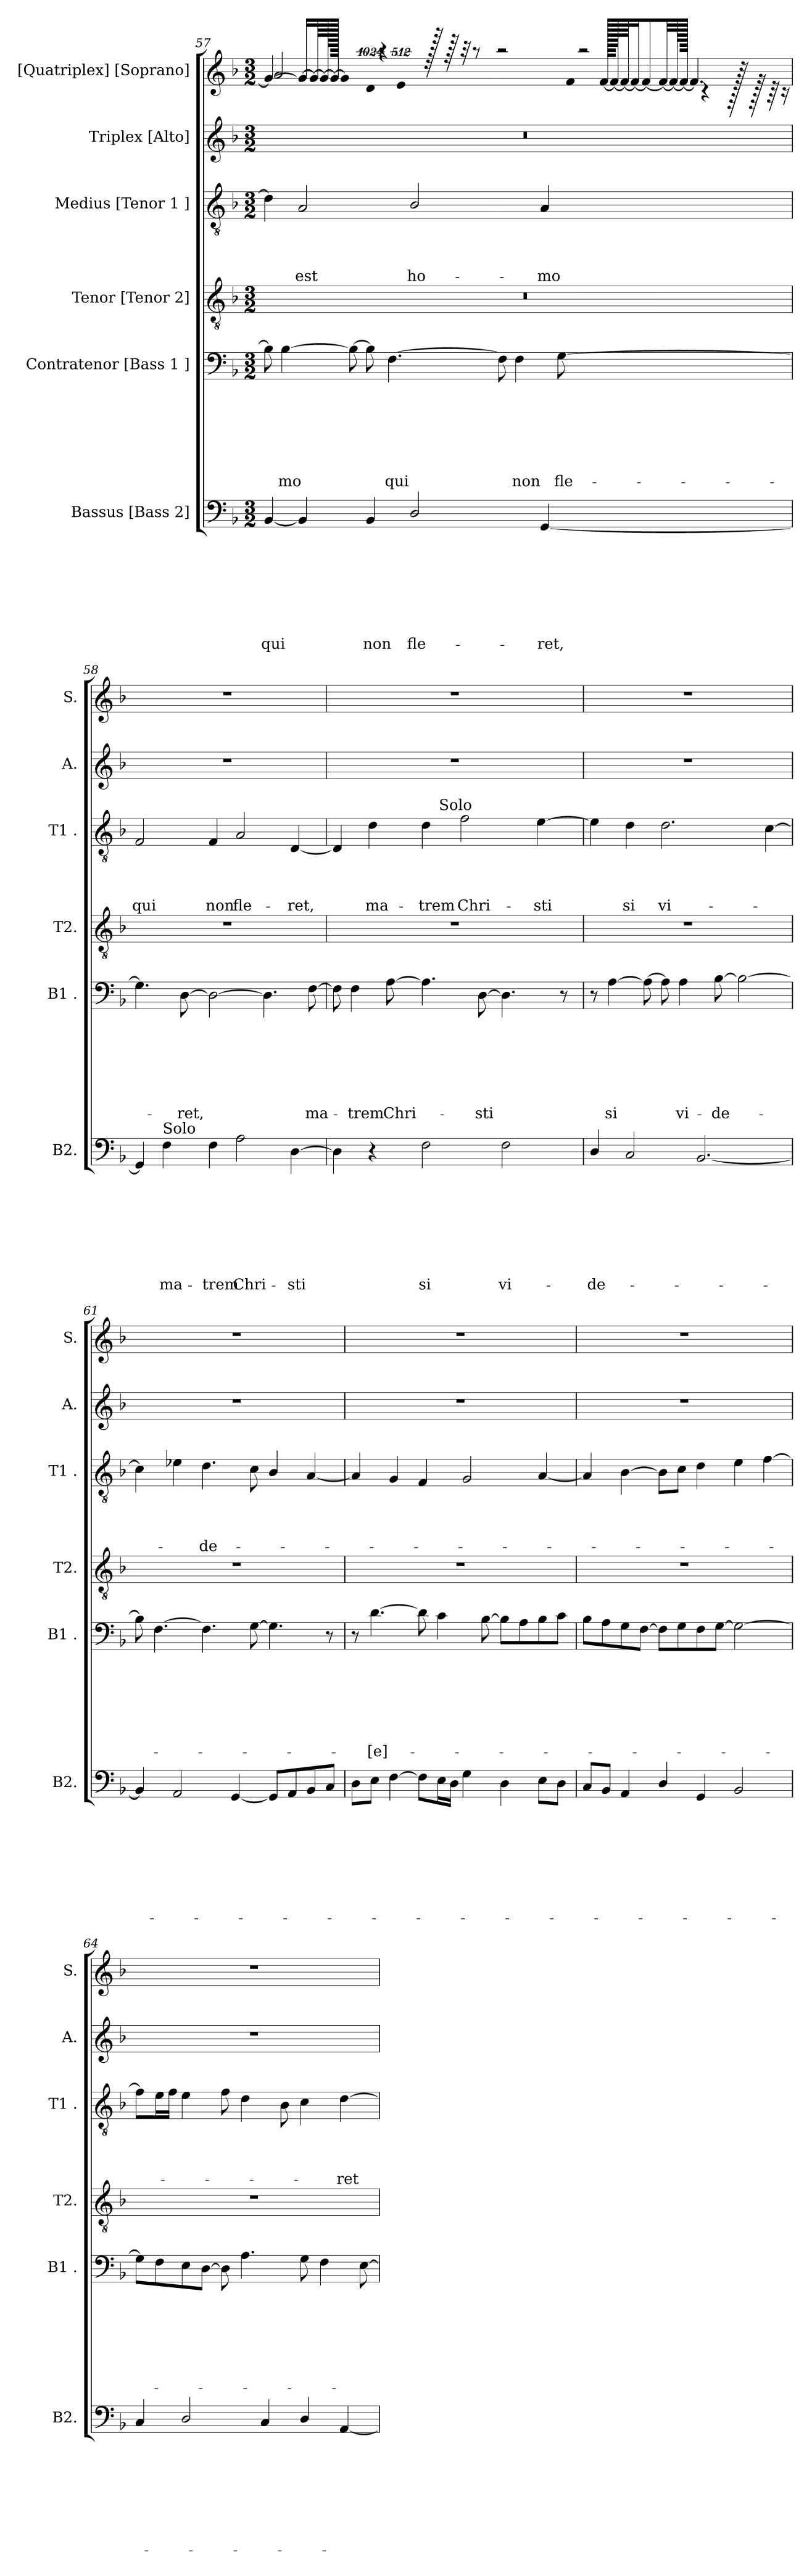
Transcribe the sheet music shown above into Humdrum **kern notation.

**kern	**text	**text	**text	**text	**text	**text	**text	**text	**kern	**text	**text	**text	**text	**text	**text	**text	**kern	**kern	**text	**text	**text	**text	**kern	**kern
*part6	*part6	*part6	*part6	*part6	*part6	*part6	*part6	*part6	*part5	*part5	*part5	*part5	*part5	*part5	*part5	*part5	*part4	*part3	*part3	*part3	*part3	*part3	*part2	*part1
*staff6	*staff6	*staff6	*staff6	*staff6	*staff6	*staff6	*staff6	*staff6	*staff5	*staff5	*staff5	*staff5	*staff5	*staff5	*staff5	*staff5	*staff4	*staff3	*staff3	*staff3	*staff3	*staff3	*staff2	*staff1
*I"Bassus [Bass 2]	*	*	*	*	*	*	*	*	*I"Contratenor [Bass 1 ]	*	*	*	*	*	*	*	*I"Tenor [Tenor 2]	*I"Medius [Tenor 1 ]	*	*	*	*	*I"Triplex [Alto]	*I"[Quatriplex] [Soprano]
*I'B2.	*	*	*	*	*	*	*	*	*I'B1 .	*	*	*	*	*	*	*	*I'T2.	*I'T1 .	*	*	*	*	*I'A.	*I'S.
*clefF4	*	*	*	*	*	*	*	*	*clefF4	*	*	*	*	*	*	*	*clefGv2	*clefGv2	*	*	*	*	*clefG2	*clefG2
*k[b-]	*	*	*	*	*	*	*	*	*k[b-]	*	*	*	*	*	*	*	*k[b-]	*k[b-]	*	*	*	*	*k[b-]	*k[b-]
*F:	*	*	*	*	*	*	*	*	*F:	*	*	*	*	*	*	*	*F:	*F:	*	*	*	*	*F:	*F:
*M3/2	*	*	*	*	*	*	*	*	*M3/2	*	*	*	*	*	*	*	*M3/2	*M3/2	*	*	*	*	*M3/2	*M3/2
=57	=57	=57	=57	=57	=57	=57	=57	=57	=57	=57	=57	=57	=57	=57	=57	=57	=57	=57	=57	=57	=57	=57	=57	=57
!	!	!	!	!	!	!	!	!LO:LY:b	!	!	!	!	!	!	!	!	!	!	!	!	!	!	!	!
*	*	*	*	*	*	*	*	*	*	*	*	*	*	*	*	*	*	*	*	*	*	*	*	*^
[<4BB-/	.	.	.	.	.	.	.	qui	8B-\]	.	.	.	.	.	.	.	1.r	4d\]	.	.	.	.	1.r	4g/_	2a/
!	!	!	!	!	!	!	!	!	!	!	!	!	!	!	!	!LO:LY:b	!	!	!	!	!	!	!	!	!
.	.	.	.	.	.	.	.	.	[<4B-\	.	.	.	.	.	.	-mo	.	.	.	.	.	.	.	.	.
!	!	!	!	!	!	!	!	!	!	!	!	!	!	!	!	!	!	!	!	!	!	!LO:LY:b	!	!	!
4BB-/]	.	.	.	.	.	.	.	.	.	.	.	.	.	.	.	.	.	2A/	.	.	.	est	.	16g/LL_	.
.	.	.	.	.	.	.	.	.	.	.	.	.	.	.	.	.	.	.	.	.	.	.	.	64g/LL_	.
.	.	.	.	.	.	.	.	.	.	.	.	.	.	.	.	.	.	.	.	.	.	.	.	256g/LL_	.
.	.	.	.	.	.	.	.	.	.	.	.	.	.	.	.	.	.	.	.	.	.	.	.	1024g/JJJJJJkk_	.
.	.	.	.	.	.	.	.	.	.	.	.	.	.	.	.	.	.	.	.	.	.	.	.	4096g/]	.
.	.	.	.	.	.	.	.	.	.	.	.	.	.	.	.	.	.	.	.	.	.	.	.	4096raa	.
.	.	.	.	.	.	.	.	.	.	.	.	.	.	.	.	.	.	.	.	.	.	.	.	2048raa	.
.	.	.	.	.	.	.	.	.	.	.	.	.	.	.	.	.	.	.	.	.	.	.	.	512raa	.
.	.	.	.	.	.	.	.	.	.	.	.	.	.	.	.	.	.	.	.	.	.	.	.	128raa	.
.	.	.	.	.	.	.	.	.	.	.	.	.	.	.	.	.	.	.	.	.	.	.	.	32raa	.
.	.	.	.	.	.	.	.	.	8B-\_	.	.	.	.	.	.	.	.	.	.	.	.	.	.	8raa	.
!	!	!	!	!	!	!	!	!LO:LY:b	!	!	!	!	!	!	!	!	!	!	!	!	!	!	!	!	!LO:N:vis=4
4BB-/	.	.	.	.	.	.	.	non	8B-\]	.	.	.	.	.	.	.	.	.	.	.	.	.	.	2raa	4096%683d/
!	!	!	!	!	!	!	!	!	!	!	!	!	!	!	!	!LO:LY:b	!	!	!	!	!	!	!	!	!
.	.	.	.	.	.	.	.	.	[4.F\	.	.	.	.	.	.	qui	.	.	.	.	.	.	.	.	.
!	!	!	!	!	!	!	!	!	!	!	!	!	!	!	!	!	!	!	!	!	!	!	!	!	!LO:N:vis=4
.	.	.	.	.	.	.	.	.	.	.	.	.	.	.	.	.	.	.	.	.	.	.	.	.	2048%341e/
!	!	!	!	!	!	!	!	!LO:LY:b	!	!	!	!	!	!	!	!	!	!	!	!	!	!LO:LY:b	!	!	!
2D/	.	.	.	.	.	.	.	fle-	.	.	.	.	.	.	.	.	.	2B-/	.	.	.	ho-	.	.	.
.	.	.	.	.	.	.	.	.	.	.	.	.	.	.	.	.	.	.	.	.	.	.	.	.	8ryy
.	.	.	.	.	.	.	.	.	.	.	.	.	.	.	.	.	.	.	.	.	.	.	.	.	32ryy
.	.	.	.	.	.	.	.	.	.	.	.	.	.	.	.	.	.	.	.	.	.	.	.	.	128ryy
.	.	.	.	.	.	.	.	.	.	.	.	.	.	.	.	.	.	.	.	.	.	.	.	.	512ryy
.	.	.	.	.	.	.	.	.	.	.	.	.	.	.	.	.	.	.	.	.	.	.	.	.	2048.ryy
.	.	.	.	.	.	.	.	.	8F\]	.	.	.	.	.	.	.	.	.	.	.	.	.	.	2raa	8ryy
!	!	!	!	!	!	!	!	!	!	!	!	!	!	!	!	!LO:LY:b	!	!	!	!	!	!	!	!	!
.	.	.	.	.	.	.	.	.	4F\	.	.	.	.	.	.	non	.	.	.	.	.	.	.	.	32ryy
.	.	.	.	.	.	.	.	.	.	.	.	.	.	.	.	.	.	.	.	.	.	.	.	.	128ryy
.	.	.	.	.	.	.	.	.	.	.	.	.	.	.	.	.	.	.	.	.	.	.	.	.	512ryy
.	.	.	.	.	.	.	.	.	.	.	.	.	.	.	.	.	.	.	.	.	.	.	.	.	2048ryy
.	.	.	.	.	.	.	.	.	.	.	.	.	.	.	.	.	.	.	.	.	.	.	.	.	4096ryy
.	.	.	.	.	.	.	.	.	.	.	.	.	.	.	.	.	.	.	.	.	.	.	.	.	[>4096f/
.	.	.	.	.	.	.	.	.	.	.	.	.	.	.	.	.	.	.	.	.	.	.	.	.	[>1024f/KKLLLLLL
.	.	.	.	.	.	.	.	.	.	.	.	.	.	.	.	.	.	.	.	.	.	.	.	.	256f/JJ_
.	.	.	.	.	.	.	.	.	.	.	.	.	.	.	.	.	.	.	.	.	.	.	.	.	64f/JJ_
.	.	.	.	.	.	.	.	.	.	.	.	.	.	.	.	.	.	.	.	.	.	.	.	.	16f/J_
!	!	!	!	!	!	!	!	!LO:LY:b	!	!	!	!	!	!	!	!	!	!	!	!	!	!LO:LY:b	!	!	!
[4GG/	.	.	.	.	.	.	.	-ret,	.	.	.	.	.	.	.	.	.	4A/	.	.	.	-mo	.	.	8f/_
!	!	!	!	!	!	!	!	!	!	!	!	!	!	!	!	!LO:LY:b	!	!	!	!	!	!	!	!	!
.	.	.	.	.	.	.	.	.	[8G\	.	.	.	.	.	.	fle-	.	.	.	.	.	.	.	.	32f/LL_
.	.	.	.	.	.	.	.	.	.	.	.	.	.	.	.	.	.	.	.	.	.	.	.	.	128f/LL_
.	.	.	.	.	.	.	.	.	.	.	.	.	.	.	.	.	.	.	.	.	.	.	.	.	512f/JJJJJkk_
.	.	.	.	.	.	.	.	.	.	.	.	.	.	.	.	.	.	.	.	.	.	.	.	.	2048.f/]
.	.	.	.	.	.	.	.	.	.	.	.	.	.	.	.	.	.	.	.	.	.	.	.	.	4096rc
.	.	.	.	.	.	.	.	.	.	.	.	.	.	.	.	.	.	.	.	.	.	.	.	.	1024rc
.	.	.	.	.	.	.	.	.	.	.	.	.	.	.	.	.	.	.	.	.	.	.	.	.	256rc
.	.	.	.	.	.	.	.	.	.	.	.	.	.	.	.	.	.	.	.	.	.	.	.	.	64rc
.	.	.	.	.	.	.	.	.	.	.	.	.	.	.	.	.	.	.	.	.	.	.	.	.	16rc
=58	=58	=58	=58	=58	=58	=58	=58	=58	=58	=58	=58	=58	=58	=58	=58	=58	=58	=58	=58	=58	=58	=58	=58	=58	=58
!	!	!	!	!	!	!	!	!	!	!	!	!	!	!	!	!	!	!	!	!	!	!LO:LY:b	!	!	!
*	*	*	*	*	*	*	*	*	*	*	*	*	*	*	*	*	*	*	*	*	*	*	*	*v	*v
4GG/]	.	.	.	.	.	.	.	.	4.G\]	.	.	.	.	.	.	.	1.r	2F/	.	.	.	qui	1.r	1.r
!LO:TX:a:t=Solo	!	!	!	!	!	!	!	!	!	!	!	!	!	!	!	!	!	!	!	!	!	!	!	!
!	!	!	!	!	!	!	!	!LO:LY:b	!	!	!	!	!	!	!	!	!	!	!	!	!	!	!	!
4F\	.	.	.	.	.	.	.	ma-	.	.	.	.	.	.	.	.	.	.	.	.	.	.	.	.
!	!	!	!	!	!	!	!	!	!	!	!	!	!	!	!	!LO:LY:b	!	!	!	!	!	!	!	!
.	.	.	.	.	.	.	.	.	[8D	.	.	.	.	.	.	-ret,	.	.	.	.	.	.	.	.
!	!	!	!	!	!	!	!	!LO:LY:b	!	!	!	!	!	!	!	!	!	!	!	!	!	!LO:LY:b	!	!
4F\	.	.	.	.	.	.	.	-trem	2D\_	.	.	.	.	.	.	.	.	4F/	.	.	.	non	.	.
!	!	!	!	!	!	!	!	!LO:LY:b	!	!	!	!	!	!	!	!	!	!	!	!	!	!LO:LY:b	!	!
2A\	.	.	.	.	.	.	.	Chri-	.	.	.	.	.	.	.	.	.	2A/	.	.	.	fle-	.	.
.	.	.	.	.	.	.	.	.	4.D\]	.	.	.	.	.	.	.	.	.	.	.	.	.	.	.
!	!	!	!	!	!	!	!	!LO:LY:b	!	!	!	!	!	!	!	!	!	!	!	!	!	!LO:LY:b	!	!
[4D\	.	.	.	.	.	.	.	-sti	.	.	.	.	.	.	.	.	.	[4D/	.	.	.	-ret,	.	.
!	!	!	!	!	!	!	!	!	!	!	!	!	!	!	!	!LO:LY:b	!	!	!	!	!	!	!	!
.	.	.	.	.	.	.	.	.	[8F\	.	.	.	.	.	.	ma-	.	.	.	.	.	.	.	.
=59	=59	=59	=59	=59	=59	=59	=59	=59	=59	=59	=59	=59	=59	=59	=59	=59	=59	=59	=59	=59	=59	=59	=59	=59
*	*	*	*	*	*	*	*	*	*	*	*	*	*	*	*	*	*	*^	*	*	*	*	*	*
4D\]	.	.	.	.	.	.	.	.	8F\]	.	.	.	.	.	.	.	1.r	4D/]	2ryy	.	.	.	.	1.r	1.r
!	!	!	!	!	!	!	!	!	!	!	!	!	!	!	!	!LO:LY:b	!	!	!	!	!	!	!	!	!
.	.	.	.	.	.	.	.	.	4F\	.	.	.	.	.	.	-trem	.	.	.	.	.	.	.	.	.
!	!	!	!	!	!	!	!	!	!	!	!	!	!	!	!	!	!	!	!	!	!	!	!LO:LY:b	!	!
4r	.	.	.	.	.	.	.	.	.	.	.	.	.	.	.	.	.	4d\	.	.	.	.	ma-	.	.
!	!	!	!	!	!	!	!	!	!	!	!	!	!	!	!	!LO:LY:b	!	!	!	!	!	!	!	!	!
.	.	.	.	.	.	.	.	.	[8A\	.	.	.	.	.	.	Chri-	.	.	.	.	.	.	.	.	.
!	!	!	!	!	!	!	!	!LO:LY:b	!	!	!	!	!	!	!	!	!	!	!	!	!	!	!LO:LY:b	!	!
2F\	.	.	.	.	.	.	.	si	4.A\]	.	.	.	.	.	.	.	.	4d\	16ryy	.	.	.	-trem	.	.
.	.	.	.	.	.	.	.	.	.	.	.	.	.	.	.	.	.	.	64ryy	.	.	.	.	.	.
!	!	!	!	!	!	!	!	!	!	!	!	!	!	!	!	!	!	!	!LO:TX:a:t=Solo	!	!	!	!	!	!
.	.	.	.	.	.	.	.	.	.	.	.	.	.	.	.	.	.	.	2ryy	.	.	.	.	.	.
!	!	!	!	!	!	!	!	!	!	!	!	!	!	!	!	!	!	!	!	!	!	!	!LO:LY:b	!	!
.	.	.	.	.	.	.	.	.	.	.	.	.	.	.	.	.	.	2f\	.	.	.	.	Chri-	.	.
!	!	!	!	!	!	!	!	!	!	!	!	!	!	!	!	!LO:LY:b	!	!	!	!	!	!	!	!	!
.	.	.	.	.	.	.	.	.	[8D\	.	.	.	.	.	.	-sti	.	.	.	.	.	.	.	.	.
!	!	!	!	!	!	!	!	!LO:LY:b	!	!	!	!	!	!	!	!	!	!	!	!	!	!	!	!	!
2F\	.	.	.	.	.	.	.	vi-	4.D\]	.	.	.	.	.	.	.	.	.	.	.	.	.	.	.	.
.	.	.	.	.	.	.	.	.	.	.	.	.	.	.	.	.	.	.	4ryy	.	.	.	.	.	.
!	!	!	!	!	!	!	!	!	!	!	!	!	!	!	!	!	!	!	!	!	!	!	!LO:LY:b	!	!
.	.	.	.	.	.	.	.	.	.	.	.	.	.	.	.	.	.	[4e\	.	.	.	.	-sti	.	.
.	.	.	.	.	.	.	.	.	.	.	.	.	.	.	.	.	.	.	8ryy	.	.	.	.	.	.
.	.	.	.	.	.	.	.	.	8r	.	.	.	.	.	.	.	.	.	.	.	.	.	.	.	.
.	.	.	.	.	.	.	.	.	.	.	.	.	.	.	.	.	.	.	32.ryy	.	.	.	.	.	.
!!LO:LB:g=z
=60	=60	=60	=60	=60	=60	=60	=60	=60	=60	=60	=60	=60	=60	=60	=60	=60	=60	=60	=60	=60	=60	=60	=60	=60	=60
!	!	!	!	!	!	!	!	!LO:LY:b	!	!	!	!	!	!	!	!	!	!	!	!	!	!	!	!	!
*	*	*	*	*	*	*	*	*	*	*	*	*	*	*	*	*	*	*v	*v	*	*	*	*	*	*
4D/	.	.	.	.	.	.	.	-de-	8r	.	.	.	.	.	.	.	1.r	4e\]	.	.	.	.	1.r	1.r
!	!	!	!	!	!	!	!	!	!	!	!	!	!	!	!	!LO:LY:b	!	!	!	!	!	!	!	!
.	.	.	.	.	.	.	.	.	[>4A\	.	.	.	.	.	.	si	.	.	.	.	.	.	.	.
!	!	!	!	!	!	!	!	!	!	!	!	!	!	!	!	!	!	!	!	!	!	!LO:LY:b	!	!
2C/	.	.	.	.	.	.	.	.	.	.	.	.	.	.	.	.	.	4d\	.	.	.	si	.	.
.	.	.	.	.	.	.	.	.	8A\_	.	.	.	.	.	.	.	.	.	.	.	.	.	.	.
!	!	!	!	!	!	!	!	!	!	!	!	!	!	!	!	!	!	!	!	!	!	!LO:LY:b	!	!
.	.	.	.	.	.	.	.	.	8A\]	.	.	.	.	.	.	.	.	2.d\	.	.	.	vi-	.	.
!	!	!	!	!	!	!	!	!	!	!	!	!	!	!	!	!LO:LY:b	!	!	!	!	!	!	!	!
.	.	.	.	.	.	.	.	.	4A\	.	.	.	.	.	.	vi-	.	.	.	.	.	.	.	.
[2.BB-	.	.	.	.	.	.	.	.	.	.	.	.	.	.	.	.	.	.	.	.	.	.	.	.
!	!	!	!	!	!	!	!	!	!	!	!	!	!	!	!	!LO:LY:b	!	!	!	!	!	!	!	!
.	.	.	.	.	.	.	.	.	[8B-\	.	.	.	.	.	.	-de-	.	.	.	.	.	.	.	.
.	.	.	.	.	.	.	.	.	2B-\_	.	.	.	.	.	.	.	.	.	.	.	.	.	.	.
.	.	.	.	.	.	.	.	.	.	.	.	.	.	.	.	.	.	[4c\	.	.	.	.	.	.
=61	=61	=61	=61	=61	=61	=61	=61	=61	=61	=61	=61	=61	=61	=61	=61	=61	=61	=61	=61	=61	=61	=61	=61	=61
4BB-/]	.	.	.	.	.	.	.	.	8B-\]	.	.	.	.	.	.	.	1.r	4c\]	.	.	.	.	1.r	1.r
.	.	.	.	.	.	.	.	.	[>4.F\	.	.	.	.	.	.	.	.	.	.	.	.	.	.	.
2AA/	.	.	.	.	.	.	.	.	.	.	.	.	.	.	.	.	.	4e-X\	.	.	.	.	.	.
!	!	!	!	!	!	!	!	!	!	!	!	!	!	!	!	!	!	!	!	!	!	!LO:LY:b	!	!
.	.	.	.	.	.	.	.	.	4.F\]	.	.	.	.	.	.	.	.	4.d\	.	.	.	-de-	.	.
[4GG/	.	.	.	.	.	.	.	.	.	.	.	.	.	.	.	.	.	.	.	.	.	.	.	.
.	.	.	.	.	.	.	.	.	[8G\	.	.	.	.	.	.	.	.	8c\	.	.	.	.	.	.
8GG/L]	.	.	.	.	.	.	.	.	4.G\]	.	.	.	.	.	.	.	.	4B-/	.	.	.	.	.	.
8AA/	.	.	.	.	.	.	.	.	.	.	.	.	.	.	.	.	.	.	.	.	.	.	.	.
8BB-/	.	.	.	.	.	.	.	.	.	.	.	.	.	.	.	.	.	[4A/	.	.	.	.	.	.
8C/J	.	.	.	.	.	.	.	.	8r	.	.	.	.	.	.	.	.	.	.	.	.	.	.	.
=62	=62	=62	=62	=62	=62	=62	=62	=62	=62	=62	=62	=62	=62	=62	=62	=62	=62	=62	=62	=62	=62	=62	=62	=62
8D\L	.	.	.	.	.	.	.	.	8r	.	.	.	.	.	.	.	1.r	4A/]	.	.	.	.	1.r	1.r
!	!	!	!	!	!	!	!	!	!	!	!	!	!	!	!	!LO:LY:b	!	!	!	!	!	!	!	!
8E\J	.	.	.	.	.	.	.	.	[>4.d\	.	.	.	.	.	.	-[e]-	.	.	.	.	.	.	.	.
[4F\	.	.	.	.	.	.	.	.	.	.	.	.	.	.	.	.	.	4G/	.	.	.	.	.	.
8F\L]	.	.	.	.	.	.	.	.	8d\]	.	.	.	.	.	.	.	.	4F/	.	.	.	.	.	.
16E\L	.	.	.	.	.	.	.	.	4c\	.	.	.	.	.	.	.	.	.	.	.	.	.	.	.
16D\JJ	.	.	.	.	.	.	.	.	.	.	.	.	.	.	.	.	.	.	.	.	.	.	.	.
4G\	.	.	.	.	.	.	.	.	.	.	.	.	.	.	.	.	.	2G/	.	.	.	.	.	.
.	.	.	.	.	.	.	.	.	[8B-\	.	.	.	.	.	.	.	.	.	.	.	.	.	.	.
4D\	.	.	.	.	.	.	.	.	8B-\L]	.	.	.	.	.	.	.	.	.	.	.	.	.	.	.
.	.	.	.	.	.	.	.	.	8A\	.	.	.	.	.	.	.	.	.	.	.	.	.	.	.
8E\L	.	.	.	.	.	.	.	.	8B-\	.	.	.	.	.	.	.	.	[4A/	.	.	.	.	.	.
8D\J	.	.	.	.	.	.	.	.	8c\J	.	.	.	.	.	.	.	.	.	.	.	.	.	.	.
=63	=63	=63	=63	=63	=63	=63	=63	=63	=63	=63	=63	=63	=63	=63	=63	=63	=63	=63	=63	=63	=63	=63	=63	=63
8C/L	.	.	.	.	.	.	.	.	8B-\L	.	.	.	.	.	.	.	1.r	4A/]	.	.	.	.	1.r	1.r
8BB-/J	.	.	.	.	.	.	.	.	8A\	.	.	.	.	.	.	.	.	.	.	.	.	.	.	.
4AA/	.	.	.	.	.	.	.	.	8G\	.	.	.	.	.	.	.	.	[4B-\	.	.	.	.	.	.
.	.	.	.	.	.	.	.	.	[8F\J	.	.	.	.	.	.	.	.	.	.	.	.	.	.	.
4D/	.	.	.	.	.	.	.	.	8F\L]	.	.	.	.	.	.	.	.	8B-\L]	.	.	.	.	.	.
.	.	.	.	.	.	.	.	.	8G\	.	.	.	.	.	.	.	.	8c\J	.	.	.	.	.	.
4GG/	.	.	.	.	.	.	.	.	8F\	.	.	.	.	.	.	.	.	4d\	.	.	.	.	.	.
.	.	.	.	.	.	.	.	.	[8G\J	.	.	.	.	.	.	.	.	.	.	.	.	.	.	.
2BB-/	.	.	.	.	.	.	.	.	2G\_	.	.	.	.	.	.	.	.	4e\	.	.	.	.	.	.
.	.	.	.	.	.	.	.	.	.	.	.	.	.	.	.	.	.	[4f\	.	.	.	.	.	.
!!LO:PB:g=z
=64	=64	=64	=64	=64	=64	=64	=64	=64	=64	=64	=64	=64	=64	=64	=64	=64	=64	=64	=64	=64	=64	=64	=64	=64
4C/	.	.	.	.	.	.	.	.	8G\L]	.	.	.	.	.	.	.	1.r	8f\L]	.	.	.	.	1.r	1.r
.	.	.	.	.	.	.	.	.	8F\	.	.	.	.	.	.	.	.	16e\L	.	.	.	.	.	.
.	.	.	.	.	.	.	.	.	.	.	.	.	.	.	.	.	.	16f\JJ	.	.	.	.	.	.
2D/	.	.	.	.	.	.	.	.	8E\	.	.	.	.	.	.	.	.	4e\	.	.	.	.	.	.
.	.	.	.	.	.	.	.	.	[8D\J	.	.	.	.	.	.	.	.	.	.	.	.	.	.	.
.	.	.	.	.	.	.	.	.	8D\]	.	.	.	.	.	.	.	.	8f\	.	.	.	.	.	.
.	.	.	.	.	.	.	.	.	4.A\	.	.	.	.	.	.	.	.	4d\	.	.	.	.	.	.
4C/	.	.	.	.	.	.	.	.	.	.	.	.	.	.	.	.	.	.	.	.	.	.	.	.
.	.	.	.	.	.	.	.	.	.	.	.	.	.	.	.	.	.	8B-\	.	.	.	.	.	.
4D/	.	.	.	.	.	.	.	.	8G\	.	.	.	.	.	.	.	.	4c\	.	.	.	.	.	.
.	.	.	.	.	.	.	.	.	4F\	.	.	.	.	.	.	.	.	.	.	.	.	.	.	.
!	!	!	!	!	!	!	!	!	!	!	!	!	!	!	!	!	!	!	!	!	!	!LO:LY:b	!	!
[4AA/	.	.	.	.	.	.	.	.	.	.	.	.	.	.	.	.	.	[4d\	.	.	.	-ret	.	.
.	.	.	.	.	.	.	.	.	[8E\	.	.	.	.	.	.	.	.	.	.	.	.	.	.	.
=	=	=	=	=	=	=	=	=	=	=	=	=	=	=	=	=	=	=	=	=	=	=	=	=
*-	*-	*-	*-	*-	*-	*-	*-	*-	*-	*-	*-	*-	*-	*-	*-	*-	*-	*-	*-	*-	*-	*-	*-	*-
